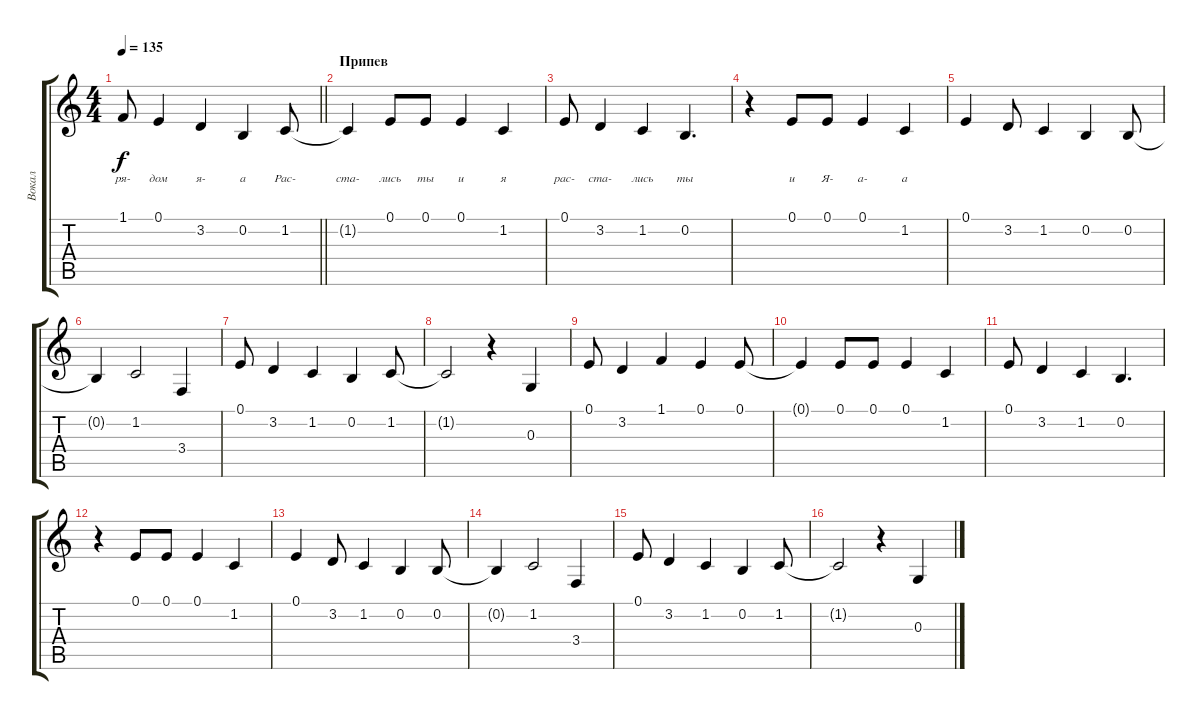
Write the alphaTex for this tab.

\track ("Вокал" "Вокал") {instrument lead2sawtooth}
\staff {score tabs}
\tuning (E4 B3 G3 D3 A2 E2) {hide}
\ts (4 4)
\tempo 135
\clef g2
\barLineRight lightlight
\ks c
1.1{t}.8{lyrics (0 "ря-") lyrics (1 "") lyrics (2 "") lyrics (3 "") lyrics (4 "") dy f} 0.1.4{lyrics (0 "дом") lyrics (1 "") lyrics (2 "") lyrics (3 "") lyrics (4 "")} 3.2.4{lyrics (0 "я-") lyrics (1 "") lyrics (2 "") lyrics (3 "") lyrics (4 "")} 0.2.4{lyrics (0 "а") lyrics (1 "") lyrics (2 "") lyrics (3 "") lyrics (4 "")} 1.2.8{lyrics (0 "Рас-") lyrics (1 "") lyrics (2 "") lyrics (3 "") lyrics (4 "")} |
\section ("" "Припев")
1.2{t}.4{lyrics (0 "ста-") lyrics (1 "") lyrics (2 "") lyrics (3 "") lyrics (4 "")} 0.1.8{lyrics (0 "лись") lyrics (1 "") lyrics (2 "") lyrics (3 "") lyrics (4 "")} 0.1.8{lyrics (0 "ты") lyrics (1 "") lyrics (2 "") lyrics (3 "") lyrics (4 "")} 0.1.4{lyrics (0 "и") lyrics (1 "") lyrics (2 "") lyrics (3 "") lyrics (4 "")} 1.2.4{lyrics (0 "я") lyrics (1 "") lyrics (2 "") lyrics (3 "") lyrics (4 "")} |
0.1.8{lyrics (0 "рас-") lyrics (1 "") lyrics (2 "") lyrics (3 "") lyrics (4 "")} 3.2.4{lyrics (0 "ста-") lyrics (1 "") lyrics (2 "") lyrics (3 "") lyrics (4 "")} 1.2.4{lyrics (0 "лись") lyrics (1 "") lyrics (2 "") lyrics (3 "") lyrics (4 "")} 0.2.4{d lyrics (0 "ты") lyrics (1 "") lyrics (2 "") lyrics (3 "") lyrics (4 "")} |
r.4 0.1.8{lyrics (0 "и") lyrics (1 "") lyrics (2 "") lyrics (3 "") lyrics (4 "")} 0.1.8{lyrics (0 "Я-") lyrics (1 "") lyrics (2 "") lyrics (3 "") lyrics (4 "")} 0.1.4{lyrics (0 "а-") lyrics (1 "") lyrics (2 "") lyrics (3 "") lyrics (4 "")} 1.2.4{lyrics (0 "а") lyrics (1 "") lyrics (2 "") lyrics (3 "") lyrics (4 "")} |
0.1.4 3.2.8 1.2.4 0.2.4 0.2.8 |
0.2{t}.4 1.2.2 3.4.4 |
0.1.8 3.2.4 1.2.4 0.2.4 1.2.8 |
1.2{t}.2 r.4 0.3.4 |
0.1.8 3.2.4 1.1.4 0.1.4 0.1.8 |
0.1{t}.4 0.1.8 0.1.8 0.1.4 1.2.4 |
0.1.8 3.2.4 1.2.4 0.2.4{d} |
r.4 0.1.8 0.1.8 0.1.4 1.2.4 |
0.1.4 3.2.8 1.2.4 0.2.4 0.2.8 |
0.2{t}.4 1.2.2 3.4.4 |
0.1.8 3.2.4 1.2.4 0.2.4 1.2.8 |
1.2{t}.2 r.4 0.3.4
